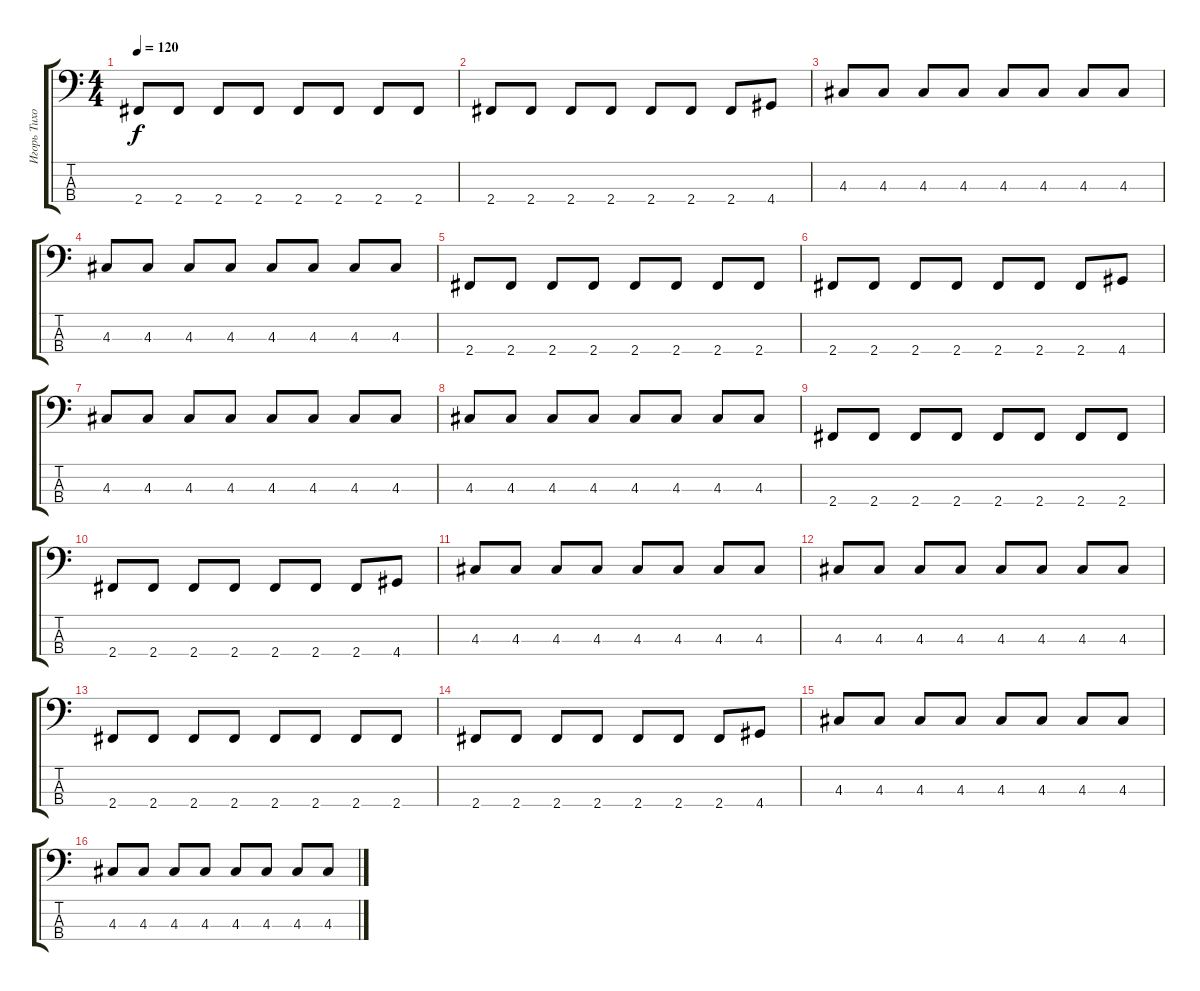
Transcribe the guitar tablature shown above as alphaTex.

\track ("Игорь Тихомиров" "Игорь Тихо") {instrument electricbassfinger}
\staff {score tabs}
\tuning (G2 D2 A1 E1) {hide}
\ts (4 4)
\tempo 120
\clef f4
\ks c
2.4.8{dy f} 2.4.8 2.4.8 2.4.8 2.4.8 2.4.8 2.4.8 2.4.8 |
2.4.8 2.4.8 2.4.8 2.4.8 2.4.8 2.4.8 2.4.8 4.4.8 |
4.3.8 4.3.8 4.3.8 4.3.8 4.3.8 4.3.8 4.3.8 4.3.8 |
4.3.8 4.3.8 4.3.8 4.3.8 4.3.8 4.3.8 4.3.8 4.3.8 |
2.4.8 2.4.8 2.4.8 2.4.8 2.4.8 2.4.8 2.4.8 2.4.8 |
2.4.8 2.4.8 2.4.8 2.4.8 2.4.8 2.4.8 2.4.8 4.4.8 |
4.3.8 4.3.8 4.3.8 4.3.8 4.3.8 4.3.8 4.3.8 4.3.8 |
4.3.8 4.3.8 4.3.8 4.3.8 4.3.8 4.3.8 4.3.8 4.3.8 |
2.4.8 2.4.8 2.4.8 2.4.8 2.4.8 2.4.8 2.4.8 2.4.8 |
2.4.8 2.4.8 2.4.8 2.4.8 2.4.8 2.4.8 2.4.8 4.4.8 |
4.3.8 4.3.8 4.3.8 4.3.8 4.3.8 4.3.8 4.3.8 4.3.8 |
4.3.8 4.3.8 4.3.8 4.3.8 4.3.8 4.3.8 4.3.8 4.3.8 |
2.4.8 2.4.8 2.4.8 2.4.8 2.4.8 2.4.8 2.4.8 2.4.8 |
2.4.8 2.4.8 2.4.8 2.4.8 2.4.8 2.4.8 2.4.8 4.4.8 |
4.3.8 4.3.8 4.3.8 4.3.8 4.3.8 4.3.8 4.3.8 4.3.8 |
4.3.8 4.3.8 4.3.8 4.3.8 4.3.8 4.3.8 4.3.8 4.3.8
